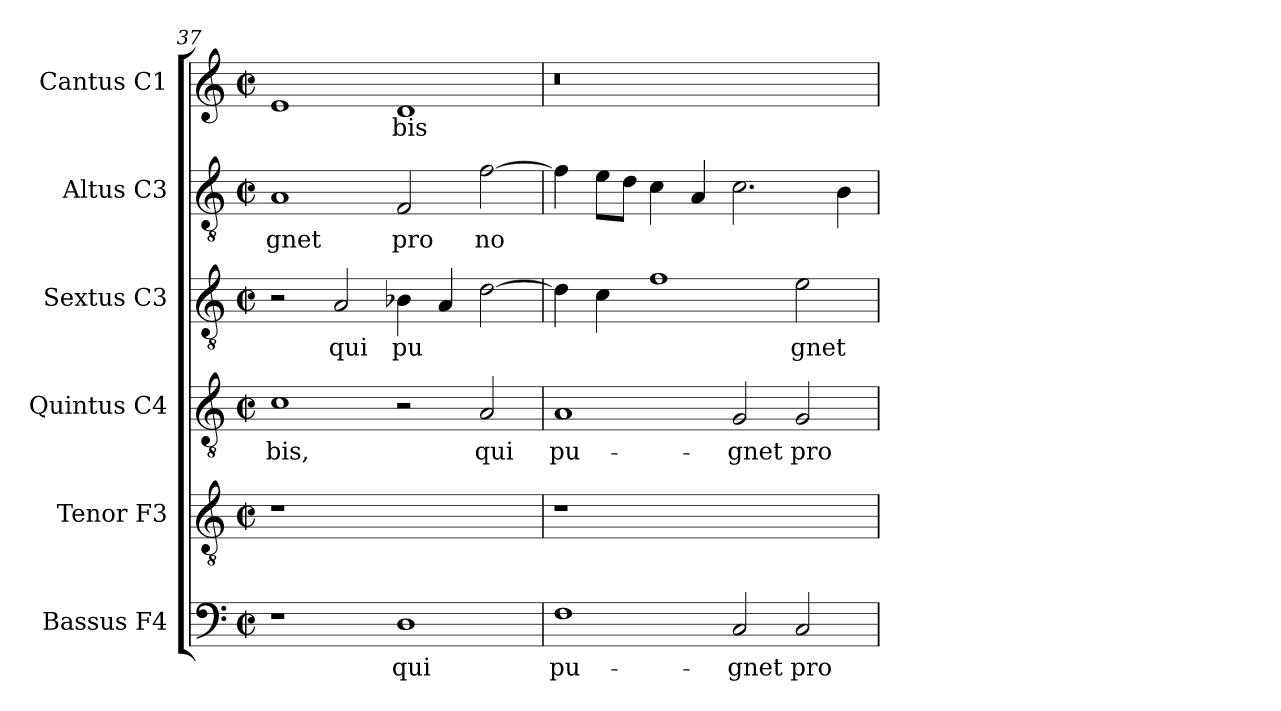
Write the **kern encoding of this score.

**kern	**text	**kern	**kern	**text	**kern	**text	**kern	**text	**kern	**text
*part6	*part6	*part5	*part4	*part4	*part3	*part3	*part2	*part2	*part1	*part1
*staff6	*staff6	*staff5	*staff4	*staff4	*staff3	*staff3	*staff2	*staff2	*staff1	*staff1
*I"Bassus  F4	*	*I"Tenor  F3	*I"Quintus  C4	*	*I"Sextus  C3	*	*I"Altus  C3	*	*I"Cantus  C1	*
*clefF4	*	*clefGv2	*clefGv2	*	*clefGv2	*	*clefGv2	*	*clefG2	*
*k[]	*	*k[]	*k[]	*	*k[]	*	*k[]	*	*k[]	*
*C:	*	*C:	*C:	*	*C:	*	*C:	*	*C:	*
*M2/2	*	*M2/2	*M2/2	*	*M2/2	*	*M2/2	*	*M2/2	*
*met(c|)	*	*met(c|)	*met(c|)	*	*met(c|)	*	*met(c|)	*	*met(c|)	*
=37	=37	=37	=37	=37	=37	=37	=37	=37	=37	=37
!	!	!	!	!LO:LY:b:cj	!	!	!	!LO:LY:b:cj	!	!LO:LY:b:cj
1r	.	1r	1c	-bis,	2r	.	1A	-gnet	1e	--
!	!	!	!	!	!	!LO:LY:b:cj	!	!	!	!
.	.	.	.	.	2A/	qui	.	.	.	.
!	!LO:LY:b:cj	!	!	!	!	!LO:LY:b:cj	!	!LO:LY:b:cj	!	!LO:LY:b:cj
1D	qui	1ryy	2r	.	4B-X\	pu-	2F/	pro	1d	-bis
!	!	!	!	!	!	!LO:LY:b:cj	!	!	!	!
.	.	.	.	.	4A/	--	.	.	.	.
!	!	!	!	!LO:LY:b:cj	!	!LO:LY:b:cj	!	!LO:LY:b:cj	!	!
.	.	.	2A/	qui	[>2d\	--	[>2f\	no-	.	.
=38	=38	=38	=38	=38	=38	=38	=38	=38	=38	=38
!	!LO:LY:b:cj	!	!	!LO:LY:b:cj	!	!LO:LY:b:cj	!	!LO:LY:b:cj	!	!
1F	pu-	1r	1A	pu-	4d\]	--	4f\]	--	0r	.
!	!	!	!	!	!	!LO:LY:b:cj	!	!LO:LY:b:cj	!	!
.	.	.	.	.	4c\	--	8e\L	--	.	.
!	!	!	!	!	!	!	!	!LO:LY:b:cj	!	!
.	.	.	.	.	.	.	8d\J	--	.	.
!	!	!	!	!	!	!LO:LY:b:cj	!	!LO:LY:b:cj	!	!
.	.	.	.	.	1f	--	4c\	--	.	.
!	!	!	!	!	!	!	!	!LO:LY:b:cj	!	!
.	.	.	.	.	.	.	4A/	--	.	.
!	!LO:LY:b:cj	!	!	!LO:LY:b:cj	!	!	!	!LO:LY:b:cj	!	!
2C/	-gnet	1ryy	2G/	-gnet	.	.	2.c\	--	.	.
!	!LO:LY:b:cj	!	!	!LO:LY:b:cj	!	!LO:LY:b:cj	!	!	!	!
2C/	pro	.	2G/	pro	2e\	-gnet	.	.	.	.
!	!	!	!	!	!	!	!	!LO:LY:b:cj	!	!
.	.	.	.	.	.	.	4B\	--	.	.
=	=	=	=	=	=	=	=	=	=	=
*-	*-	*-	*-	*-	*-	*-	*-	*-	*-	*-
